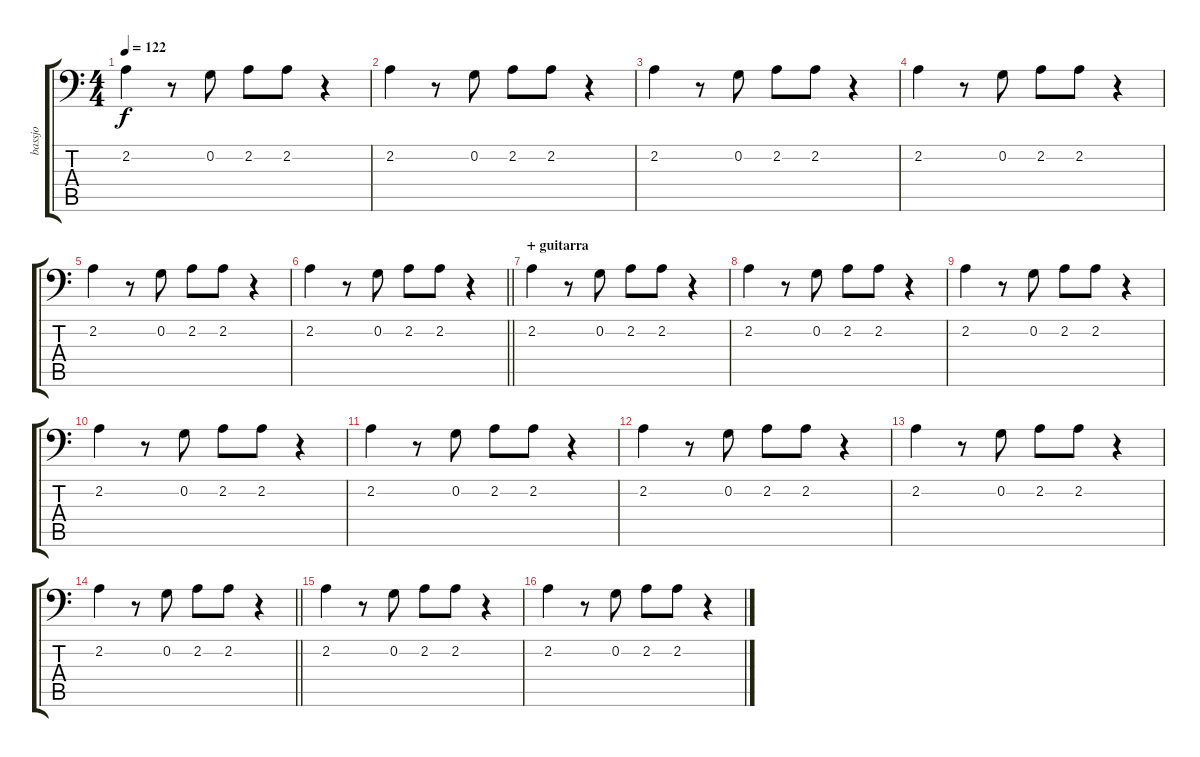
\track ("bassjo" "bassjo") {instrument synthbass1}
\staff {score tabs}
\tuning (C3 G2 D2 A1 E1 B0) {hide}
\ts (4 4)
\tempo 122
\clef f4
\ks c
2.2.4{dy f} r.8 0.2.8 2.2.8 2.2.8 r.4 |
2.2.4 r.8 0.2.8 2.2.8 2.2.8 r.4 |
2.2.4 r.8 0.2.8 2.2.8 2.2.8 r.4 |
2.2.4 r.8 0.2.8 2.2.8 2.2.8 r.4 |
2.2.4 r.8 0.2.8 2.2.8 2.2.8 r.4 |
\barLineRight lightlight
2.2.4 r.8 0.2.8 2.2.8 2.2.8 r.4 |
\section ("" "+ guitarra")
2.2.4 r.8 0.2.8 2.2.8 2.2.8 r.4 |
2.2.4 r.8 0.2.8 2.2.8 2.2.8 r.4 |
2.2.4 r.8 0.2.8 2.2.8 2.2.8 r.4 |
2.2.4 r.8 0.2.8 2.2.8 2.2.8 r.4 |
2.2.4 r.8 0.2.8 2.2.8 2.2.8 r.4 |
2.2.4 r.8 0.2.8 2.2.8 2.2.8 r.4 |
2.2.4 r.8 0.2.8 2.2.8 2.2.8 r.4 |
\barLineRight lightlight
2.2.4 r.8 0.2.8 2.2.8 2.2.8 r.4 |
2.2.4 r.8 0.2.8 2.2.8 2.2.8 r.4 |
2.2.4 r.8 0.2.8 2.2.8 2.2.8 r.4
